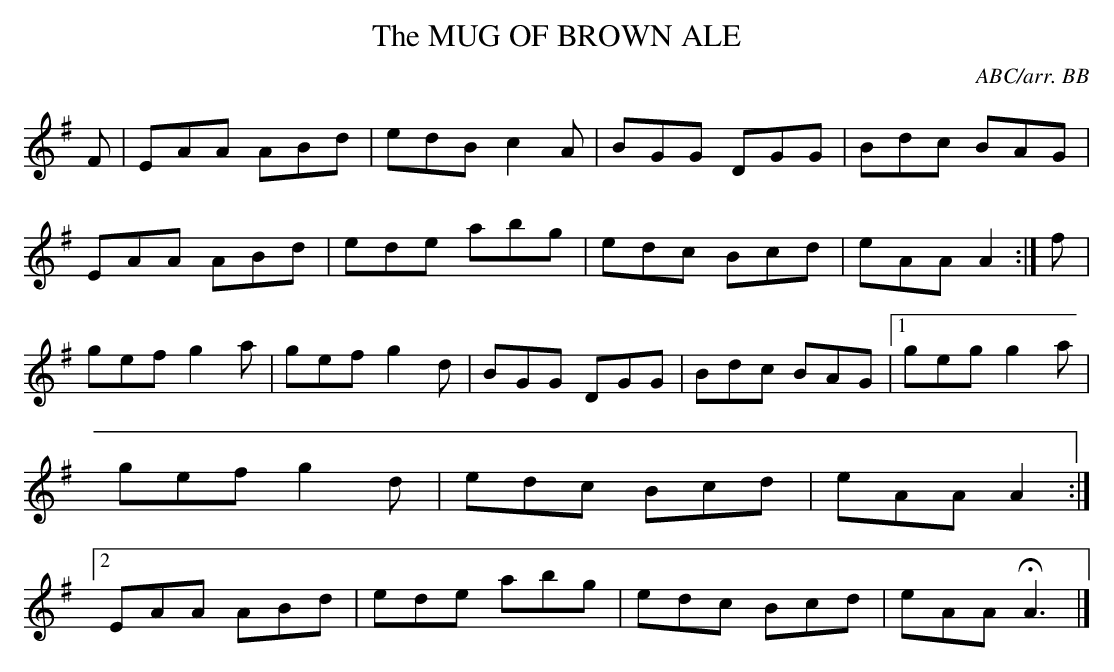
X:1
T:MUG OF BROWN ALE, The\
C:ABC/arr. BB\
M:6/8\
K:Ador\
F|EAA ABd|edB c2A|BGG DGG|Bdc BAG|\
EAA ABd|ede abg|edc Bcd|eAA A2 :|\
f|gef g2a|gef g2d|BGG DGG|Bdc BAG|\
[1 geg g2a|gef g2d|edc Bcd|eAA A2 :|\
[2 EAA ABd|ede abg|edc Bcd|eAA HA3|]\
\
\
